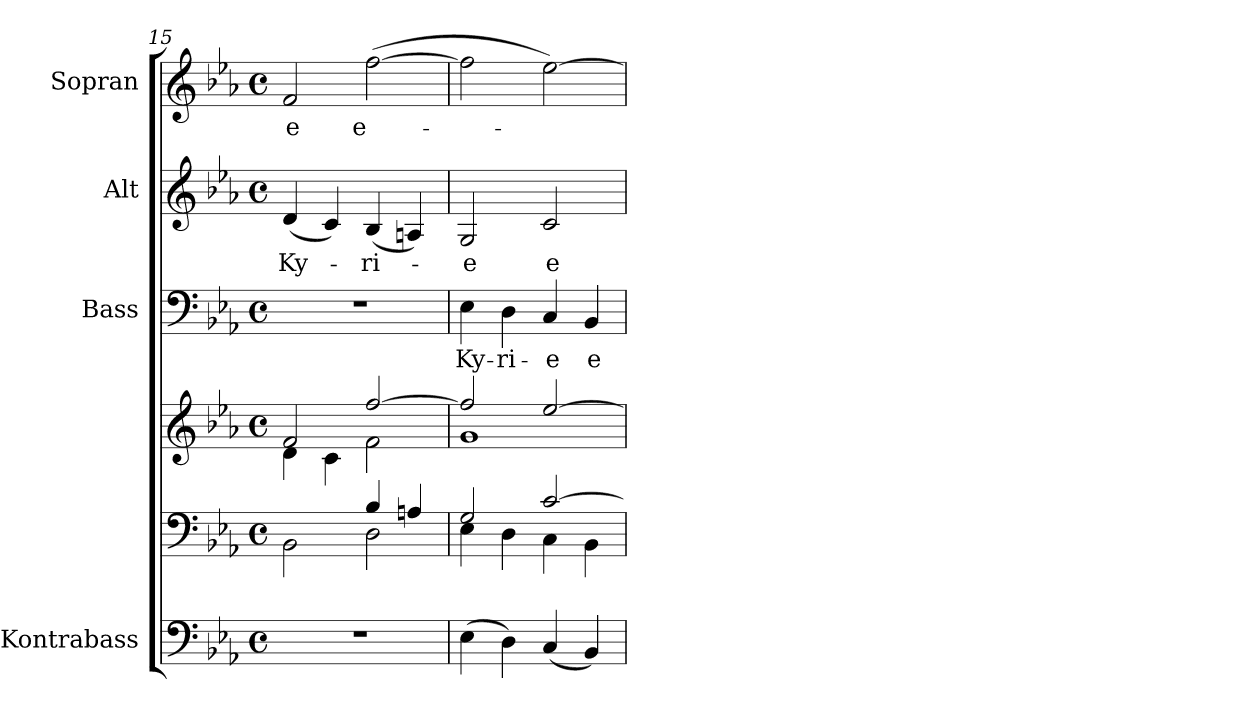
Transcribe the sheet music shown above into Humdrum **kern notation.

**kern	**kern	**kern	**kern	**text	**kern	**text	**kern	**text
*part5	*part4	*part4	*part3	*part3	*part2	*part2	*part1	*part1
*staff6	*staff5	*staff4	*staff3	*staff3	*staff2	*staff2	*staff1	*staff1
*I"Kontrabass	*	*	*I"Bass	*	*I"Alt	*	*I"Sopran	*
*I'Kb.	*	*	*I'B.	*	*I'A.	*	*I'S.	*
*clefF4	*clefF4	*clefG2	*clefF4	*	*clefG2	*	*clefG2	*
*ITrd7c12	*	*	*	*	*	*	*	*
*k[b-e-a-]	*k[b-e-a-]	*k[b-e-a-]	*k[b-e-a-]	*	*k[b-e-a-]	*	*k[b-e-a-]	*
*E-:	*E-:	*E-:	*E-:	*	*E-:	*	*E-:	*
*M4/4	*M4/4	*M4/4	*M4/4	*	*M4/4	*	*M4/4	*
*met(c)	*met(c)	*met(c)	*met(c)	*	*met(c)	*	*met(c)	*
=15	=15	=15	=15	=15	=15	=15	=15	=15
*	*^	*^	*	*	*	*	*	*
!	!	!	!	!	!	!	!	!LO:LY:b	!	!LO:LY:b
1r	2ryy	2BB-\	2f/	4d\	1r	.	(<4d/	Ky-	2f/	-e
.	.	.	.	4c\	.	.	4c/)	.	.	.
!	!	!	!	!	!	!	!	!LO:LY:b	!	!LO:LY:b
.	4B-/	2D\	[>2ff/	2f\	.	.	(<4B-/	-ri-	(>[2ff\	e-
.	4An/	.	.	.	.	.	4An/)	.	.	.
=16	=16	=16	=16	=16	=16	=16	=16	=16	=16	=16
!	!	!	!	!	!	!LO:LY:b	!	!LO:LY:b	!	!
(>4EE-\	2G/	4E-\	2ff/]	1g	4E-\	Ky-	2G/	-e	2ff\]	.
!	!	!	!	!	!	!LO:LY:b	!	!	!	!
4DD\)	.	4D\	.	.	4D\	-ri-	.	.	.	.
!	!	!	!	!	!	!LO:LY:b	!	!LO:LY:b	!	!
(<4CC/	[>2c/	4C\	[>2ee-/	.	4C/	-e	2c/	e-	[2ee-\)	.
!	!	!	!	!	!	!LO:LY:b	!	!	!	!
4BBB-/)	.	4BB-\	.	.	4BB-/	e-	.	.	.	.
*	*v	*v	*	*	*	*	*	*	*	*
*	*	*v	*v	*	*	*	*	*	*
=	=	=	=	=	=	=	=	=
*-	*-	*-	*-	*-	*-	*-	*-	*-
